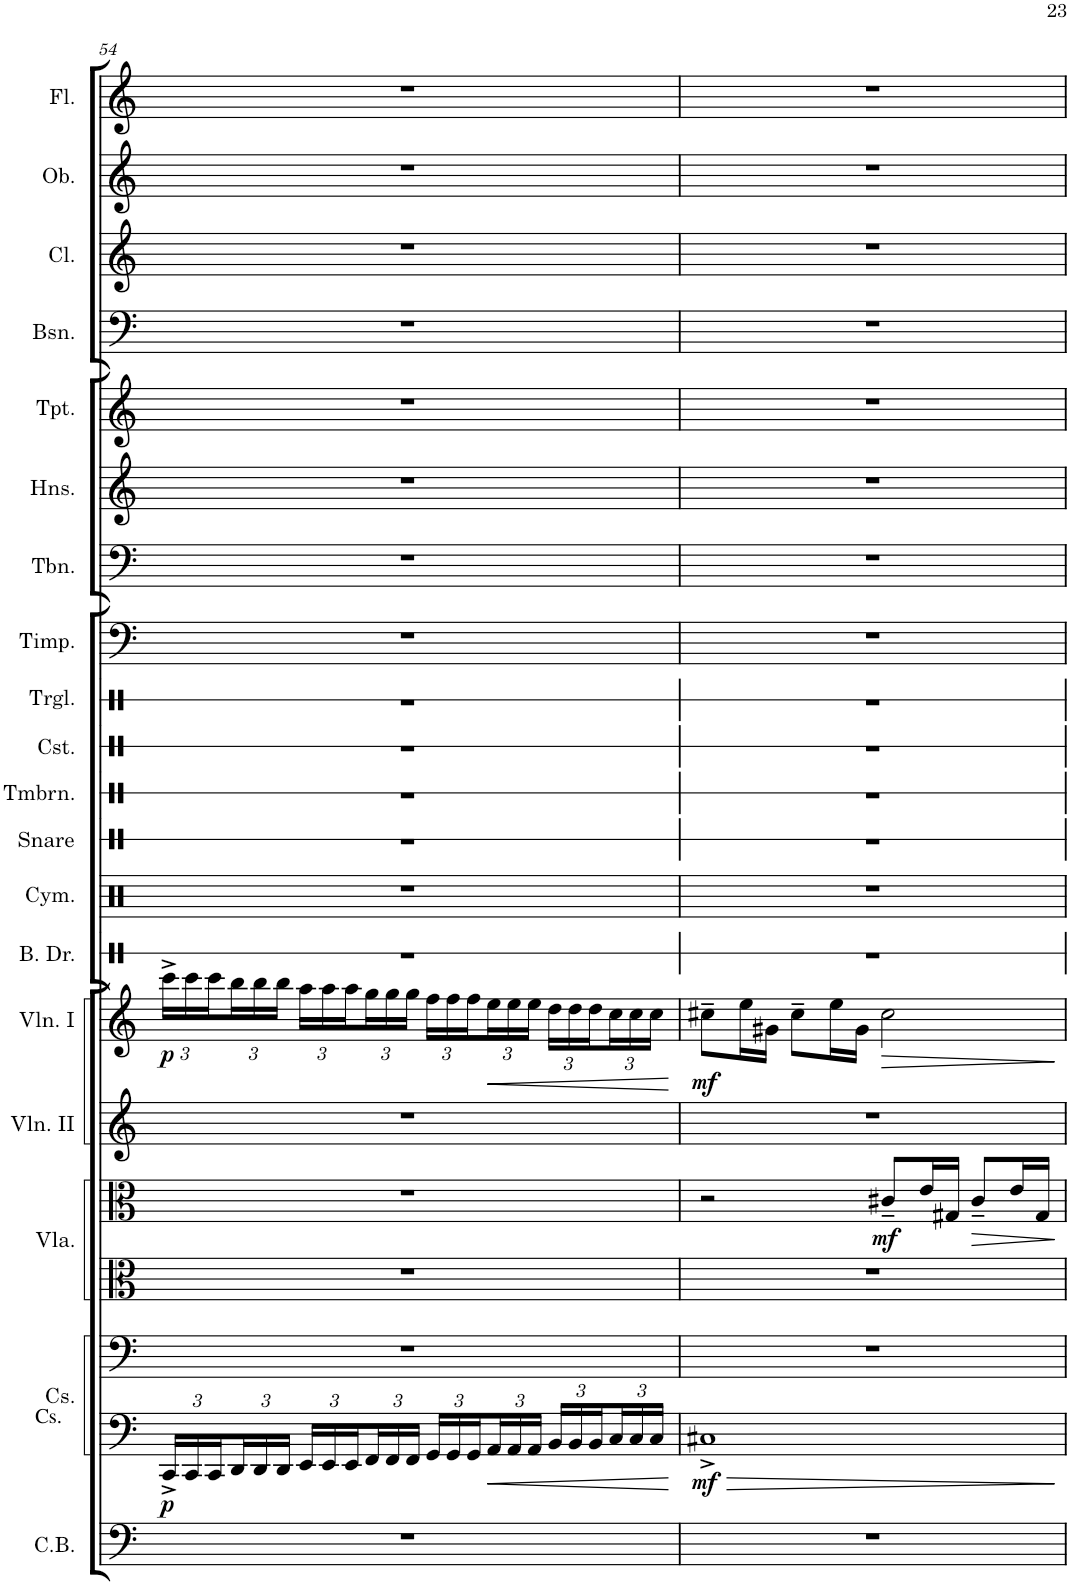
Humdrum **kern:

**kern	**kern	**kern	**dynam	**kern	**kern	**dynam	**kern	**kern	**dynam	**kern	**kern	**kern	**kern	**kern	**kern	**kern	**kern	**kern	**kern	**kern	**kern	**kern	**kern
*part19	*part18	*part18	*part18	*part17	*part17	*part17	*part16	*part15	*part15	*part14	*part13	*part12	*part11	*part10	*part9	*part8	*part7	*part6	*part5	*part4	*part3	*part2	*part1
*staff21	*staff20	*staff19	*staff19/20	*staff18	*staff17	*staff17/18	*staff16	*staff15	*staff15	*staff14	*staff13	*staff12	*staff11	*staff10	*staff9	*staff8	*staff7	*staff6	*staff5	*staff4	*staff3	*staff2	*staff1
*I"Contrabass	*I"Violoncellos	*	*	*I"Viola	*	*	*I"Violin II	*I"Violin I	*	*I"Bass Drum	*I"Cymbals	*I"Snare Drum	*I"Tambourine	*I"Castanets	*I"Triangle	*I"Timpani	*I"Trombone	*I"3 Horns	*I"Trumpet	*I"Bassoon	*I"Clarinet	*I"Oboe	*I"Flute
*I'C.B.	*	*	*	*I'Vla.	*	*	*I'Vln. II	*I'Vln. I	*	*I'B. Dr.	*I'Cym.	*I'Snare	*I'Tmbrn.	*I'Cst.	*I'Trgl.	*I'Timp.	*I'Tbn.	*I'Hns.	*I'Tpt.	*I'Bsn.	*I'Cl.	*I'Ob.	*I'Fl.
!!LO:PB:g=z
*clefF4	*clefF4	*clefF4	*	*clefC3	*clefC3	*	*clefG2	*clefG2	*	*clefX	*clefX	*clefX	*clefX	*clefX	*clefX	*clefF4	*clefF4	*clefG2	*clefG2	*clefF4	*clefG2	*clefG2	*clefG2
*Trd7c12	*	*	*	*	*	*	*	*	*	*	*	*	*	*	*	*	*	*Trd4c7	*Trd1c2	*	*Trd1c2	*	*
*k[]	*k[]	*k[]	*	*k[]	*k[]	*	*k[]	*k[]	*	*k[]	*k[]	*k[]	*k[]	*k[]	*k[]	*k[]	*k[]	*k[]	*k[]	*k[]	*k[]	*k[]	*k[]
*M4/4	*M4/4	*M4/4	*	*M4/4	*M4/4	*	*M4/4	*M4/4	*	*M4/4	*M4/4	*M4/4	*M4/4	*M4/4	*M4/4	*M4/4	*M4/4	*M4/4	*M4/4	*M4/4	*M4/4	*M4/4	*M4/4
*	*Xbrackettup	*	*	*	*	*	*	*Xbrackettup	*	*	*	*	*	*	*	*	*	*	*	*	*	*	*
=54	=54	=54	=54	=54	=54	=54	=54	=54	=54	=54	=54	=54	=54	=54	=54	=54	=54	=54	=54	=54	=54	=54	=54
!	!LO:TX:a:t=Cs.	!	!	!	!	!	!	!	!	!	!	!	!	!	!	!	!	!	!	!	!	!	!
!	!	!	!LO:DY:b=2	!	!	!	!	!	!LO:DY:b	!	!	!	!	!	!	!	!	!	!	!	!	!	!
1r	24CC^/LL	1r	p	1r	1r	.	1r	24ccc^\LL	p	1r	1r	1r	1r	1r	1r	1r	1r	1r	1r	1r	1r	1r	1r
.	24CC/	.	.	.	.	.	.	24ccc\	.	.	.	.	.	.	.	.	.	.	.	.	.	.	.
.	24CC/	.	.	.	.	.	.	24ccc\	.	.	.	.	.	.	.	.	.	.	.	.	.	.	.
.	24DD/	.	.	.	.	.	.	24bb\	.	.	.	.	.	.	.	.	.	.	.	.	.	.	.
.	24DD/	.	.	.	.	.	.	24bb\	.	.	.	.	.	.	.	.	.	.	.	.	.	.	.
.	24DD/JJ	.	.	.	.	.	.	24bb\JJ	.	.	.	.	.	.	.	.	.	.	.	.	.	.	.
.	24EE/LL	.	.	.	.	.	.	24aa\LL	.	.	.	.	.	.	.	.	.	.	.	.	.	.	.
.	24EE/	.	.	.	.	.	.	24aa\	.	.	.	.	.	.	.	.	.	.	.	.	.	.	.
.	24EE/	.	.	.	.	.	.	24aa\	.	.	.	.	.	.	.	.	.	.	.	.	.	.	.
.	24FF/	.	.	.	.	.	.	24gg\	.	.	.	.	.	.	.	.	.	.	.	.	.	.	.
.	24FF/	.	.	.	.	.	.	24gg\	.	.	.	.	.	.	.	.	.	.	.	.	.	.	.
.	24FF/JJ	.	.	.	.	.	.	24gg\JJ	.	.	.	.	.	.	.	.	.	.	.	.	.	.	.
.	24GG/LL	.	.	.	.	.	.	24ff\LL	.	.	.	.	.	.	.	.	.	.	.	.	.	.	.
.	24GG/	.	.	.	.	.	.	24ff\	.	.	.	.	.	.	.	.	.	.	.	.	.	.	.
.	24GG/	.	.	.	.	.	.	24ff\	.	.	.	.	.	.	.	.	.	.	.	.	.	.	.
!	!	!	!	!	!	!	!	!	!LO:HP:b	!	!	!	!	!	!	!	!	!	!	!	!	!	!
.	24AA/	.	.	.	.	.	.	24ee\	<	.	.	.	.	.	.	.	.	.	.	.	.	.	.
.	24AA/	.	.	.	.	.	.	24ee\	.	.	.	.	.	.	.	.	.	.	.	.	.	.	.
.	24AA/JJ	.	.	.	.	.	.	24ee\JJ	.	.	.	.	.	.	.	.	.	.	.	.	.	.	.
.	24BB/LL	.	.	.	.	.	.	24dd\LL	.	.	.	.	.	.	.	.	.	.	.	.	.	.	.
.	24BB/	.	.	.	.	.	.	24dd\	.	.	.	.	.	.	.	.	.	.	.	.	.	.	.
.	24BB/	.	.	.	.	.	.	24dd\	.	.	.	.	.	.	.	.	.	.	.	.	.	.	.
.	24C/	.	.	.	.	.	.	24cc\	.	.	.	.	.	.	.	.	.	.	.	.	.	.	.
.	24C/	.	.	.	.	.	.	24cc\	.	.	.	.	.	.	.	.	.	.	.	.	.	.	.
.	24C/JJ	.	.	.	.	.	.	24cc\JJ	.	.	.	.	.	.	.	.	.	.	.	.	.	.	.
.	.	.	.	.	.	.	.	.	[	.	.	.	.	.	.	.	.	.	.	.	.	.	.
=55	=55	=55	=55	=55	=55	=55	=55	=55	=55	=55	=55	=55	=55	=55	=55	=55	=55	=55	=55	=55	=55	=55	=55
!	!	!	!LO:DY:b=2	!	!	!	!	!	!LO:DY:b	!	!	!	!	!	!	!	!	!	!	!	!	!	!
1r	1C#X^	1r	mf	1r	2r	.	1r	8cc#X~\L	mf	1r	1r	1r	1r	1r	1r	1r	1r	1r	1r	1r	1r	1r	1r
.	.	.	.	.	.	.	.	16ee\L	.	.	.	.	.	.	.	.	.	.	.	.	.	.	.
.	.	.	.	.	.	.	.	16g#X\JJ	.	.	.	.	.	.	.	.	.	.	.	.	.	.	.
.	.	.	.	.	.	.	.	8cc#~\L	.	.	.	.	.	.	.	.	.	.	.	.	.	.	.
.	.	.	.	.	.	.	.	16ee\L	.	.	.	.	.	.	.	.	.	.	.	.	.	.	.
.	.	.	.	.	.	.	.	16g#\JJ	.	.	.	.	.	.	.	.	.	.	.	.	.	.	.
!	!	!	!	!	!	!LO:DY:b	!	!	!LO:HP:b	!	!	!	!	!	!	!	!	!	!	!	!	!	!
.	.	.	.	.	8c#X~/L	mf	.	2cc#\	>	.	.	.	.	.	.	.	.	.	.	.	.	.	.
.	.	.	.	.	16e/L	.	.	.	.	.	.	.	.	.	.	.	.	.	.	.	.	.	.
.	.	.	.	.	16G#X/JJ	.	.	.	.	.	.	.	.	.	.	.	.	.	.	.	.	.	.
!	!	!	!	!	!	!LO:HP:b	!	!	!	!	!	!	!	!	!	!	!	!	!	!	!	!	!
.	.	.	.	.	8c#~/L	>	.	.	.	.	.	.	.	.	.	.	.	.	.	.	.	.	.
.	.	.	.	.	16e/L	.	.	.	.	.	.	.	.	.	.	.	.	.	.	.	.	.	.
.	.	.	.	.	16G#/JJ	.	.	.	.	.	.	.	.	.	.	.	.	.	.	.	.	.	.
.	.	.	.	.	.	]	.	.	]	.	.	.	.	.	.	.	.	.	.	.	.	.	.
=	=	=	=	=	=	=	=	=	=	=	=	=	=	=	=	=	=	=	=	=	=	=	=
*-	*-	*-	*-	*-	*-	*-	*-	*-	*-	*-	*-	*-	*-	*-	*-	*-	*-	*-	*-	*-	*-	*-	*-
